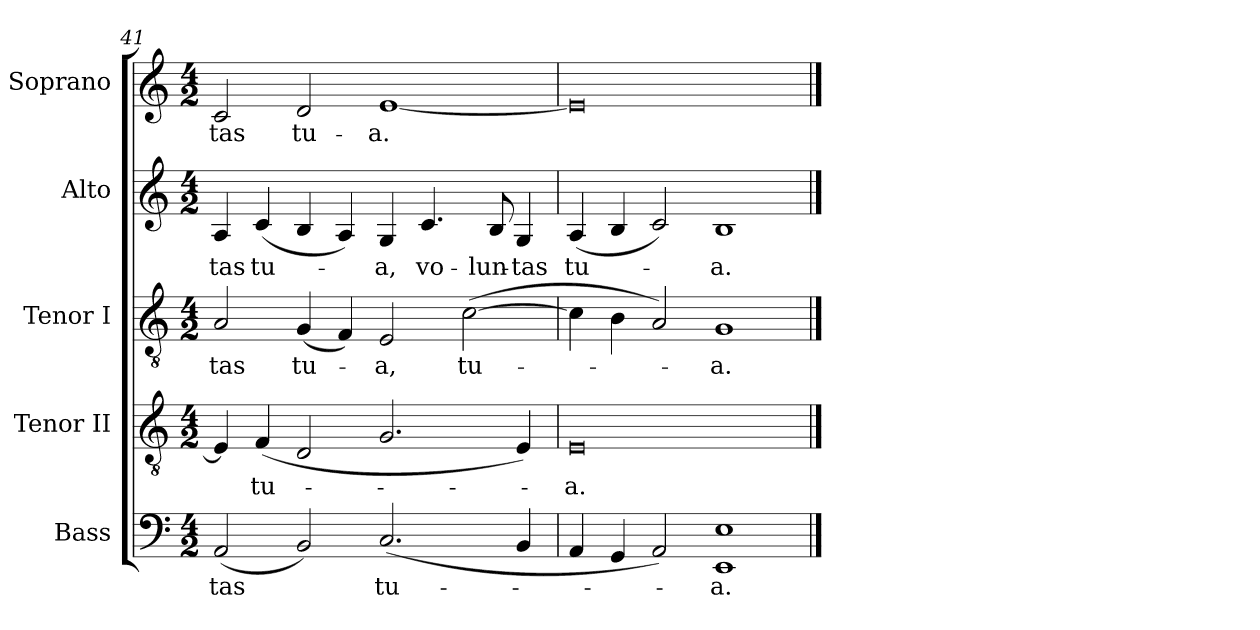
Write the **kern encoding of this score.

**kern	**text	**kern	**text	**kern	**text	**kern	**text	**kern	**text
*part5	*part5	*part4	*part4	*part3	*part3	*part2	*part2	*part1	*part1
*staff5	*staff5	*staff4	*staff4	*staff3	*staff3	*staff2	*staff2	*staff1	*staff1
*I"Bass	*	*I"Tenor II	*	*I"Tenor I	*	*I"Alto	*	*I"Soprano	*
*I'B	*	*I'T II	*	*I'T I	*	*I'A	*	*I'S	*
*clefF4	*	*clefGv2	*	*clefGv2	*	*clefG2	*	*clefG2	*
*k[]	*	*k[]	*	*k[]	*	*k[]	*	*k[]	*
*C:	*	*C:	*	*C:	*	*C:	*	*C:	*
*M4/2	*	*M4/2	*	*M4/2	*	*M4/2	*	*M4/2	*
=41	=41	=41	=41	=41	=41	=41	=41	=41	=41
!	!LO:LY:b	!	!	!	!LO:LY:b	!	!LO:LY:b	!	!LO:LY:b
(<2AA	tas	4E]	.	2A	tas	4A	tas	2c	tas
!	!	!	!LO:LY:b	!	!	!	!LO:LY:b	!	!
.	.	(<4F	tu-	.	.	(<4c	tu-	.	.
!	!	!	!	!	!LO:LY:b	!	!	!	!LO:LY:b
2BB)	.	2D	.	(<4G	tu-	4B	.	2d	tu-
.	.	.	.	4F)	.	4A)	.	.	.
!	!LO:LY:b	!	!	!	!LO:LY:b	!	!LO:LY:b	!	!LO:LY:b
(<2.C	tu-	2.G	.	2E	a,	4G	a,	[1e	-a.
!	!	!	!	!	!	!	!LO:LY:b	!	!
.	.	.	.	.	.	4.c	vo-	.	.
!	!	!	!	!	!LO:LY:b	!	!	!	!
.	.	.	.	(>[2c	tu-	.	.	.	.
!	!	!	!	!	!	!	!LO:LY:b	!	!
.	.	.	.	.	.	8B	-lun-	.	.
!	!	!	!	!	!	!	!LO:LY:b	!	!
4BB	.	4E)	.	.	.	4G	-tas	.	.
=42	=42	=42	=42	=42	=42	=42	=42	=42	=42
!	!	!	!LO:LY:b	!	!	!	!LO:LY:b	!	!
4AA	.	0E	a.	4c]	.	(<4A	tu-	0e]	.
4GG	.	.	.	4B	.	4B	.	.	.
2AA)	.	.	.	2A)	.	2c)	.	.	.
!	!LO:LY:b	!	!	!	!LO:LY:b	!	!LO:LY:b	!	!
1EE 1E	a.	.	.	1G	a.	1B	a.	.	.
==	==	==	==	==	==	==	==	==	==
*-	*-	*-	*-	*-	*-	*-	*-	*-	*-
